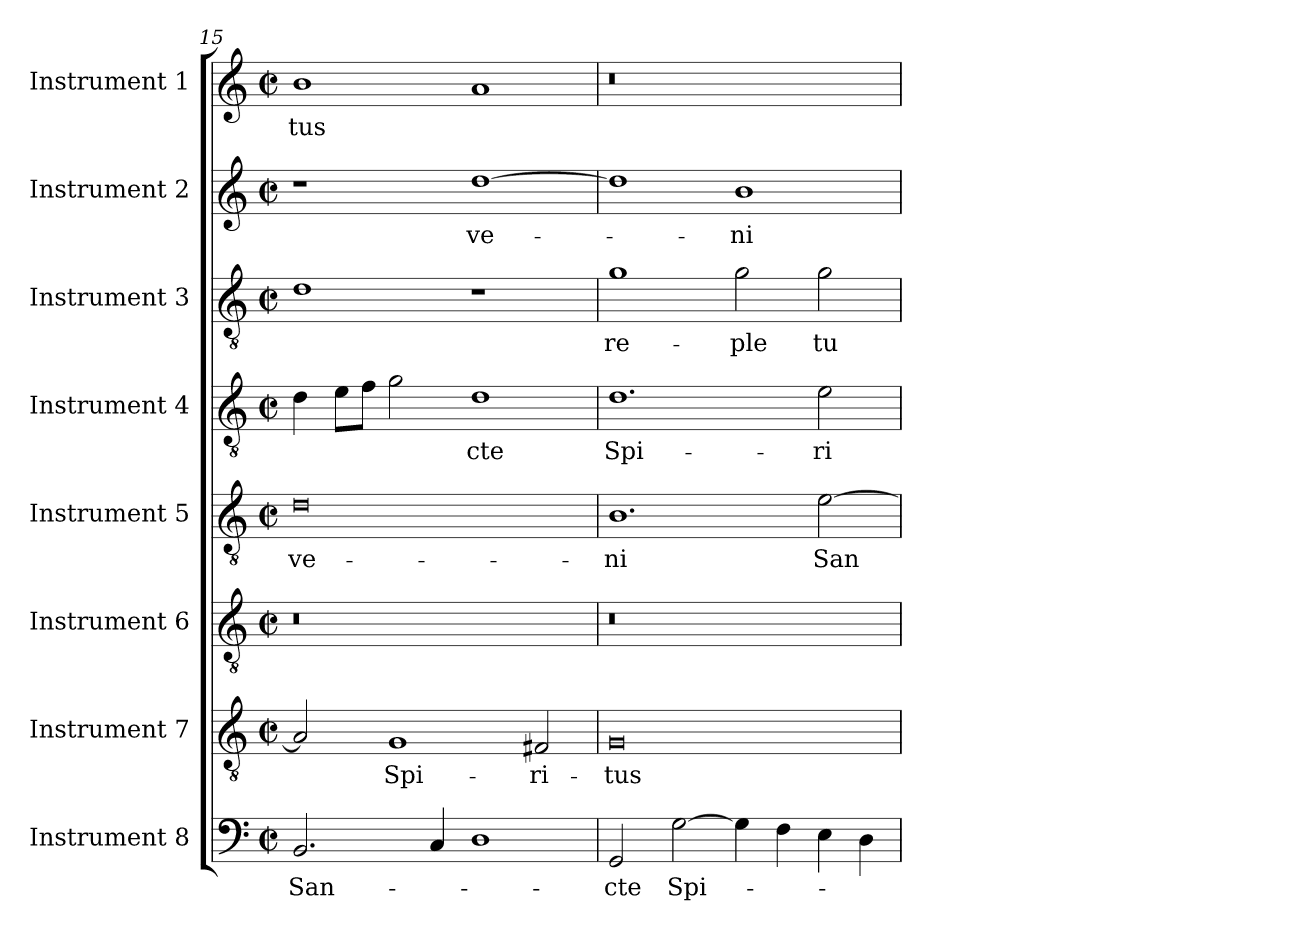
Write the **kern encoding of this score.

**kern	**text	**kern	**text	**kern	**kern	**text	**kern	**text	**kern	**text	**kern	**text	**kern	**text
*part8	*part8	*part7	*part7	*part6	*part5	*part5	*part4	*part4	*part3	*part3	*part2	*part2	*part1	*part1
*staff8	*staff8	*staff7	*staff7	*staff6	*staff5	*staff5	*staff4	*staff4	*staff3	*staff3	*staff2	*staff2	*staff1	*staff1
*I"Instrument 8	*	*I"Instrument 7	*	*I"Instrument 6	*I"Instrument 5	*	*I"Instrument 4	*	*I"Instrument 3	*	*I"Instrument 2	*	*I"Instrument 1	*
*clefF4	*	*clefGv2	*	*clefGv2	*clefGv2	*	*clefGv2	*	*clefGv2	*	*clefG2	*	*clefG2	*
*M2/2	*	*M2/2	*	*M2/2	*M2/2	*	*M2/2	*	*M2/2	*	*M2/2	*	*M2/2	*
*met(c|)	*	*met(c|)	*	*met(c|)	*met(c|)	*	*met(c|)	*	*met(c|)	*	*met(c|)	*	*met(c|)	*
=15	=15	=15	=15	=15	=15	=15	=15	=15	=15	=15	=15	=15	=15	=15
!	!LO:LY:b:cj	!	!	!	!	!LO:LY:b:cj	!	!	!	!	!	!	!	!LO:LY:b:cj
2.BB/	San-	2A/]	.	0r	0d	ve-	4d\	.	1d	.	1r	.	1b	-tus
.	.	.	.	.	.	.	8e\L	.	.	.	.	.	.	.
.	.	.	.	.	.	.	8f\J	.	.	.	.	.	.	.
!	!	!	!LO:LY:b:cj	!	!	!	!	!	!	!	!	!	!	!
.	.	1G	Spi-	.	.	.	2g\	.	.	.	.	.	.	.
4C/	.	.	.	.	.	.	.	.	.	.	.	.	.	.
!	!	!	!	!	!	!	!	!LO:LY:b:cj	!	!	!	!LO:LY:b:cj	!	!
1D	.	.	.	.	.	.	1d	-cte	1r	.	[>1dd	ve-	1a	.
!	!	!	!LO:LY:b:cj	!	!	!	!	!	!	!	!	!	!	!
.	.	2F#X/	-ri-	.	.	.	.	.	.	.	.	.	.	.
=16	=16	=16	=16	=16	=16	=16	=16	=16	=16	=16	=16	=16	=16	=16
!	!LO:LY:b:cj	!	!LO:LY:b:cj	!	!	!LO:LY:b:cj	!	!LO:LY:b:cj	!	!LO:LY:b:cj	!	!	!	!
2GG/	-cte	0G	-tus	0r	1.B	-ni	1.d	Spi-	1g	re-	1dd]	.	0r	.
!	!LO:LY:b:cj	!	!	!	!	!	!	!	!	!	!	!	!	!
[>2G\	Spi-	.	.	.	.	.	.	.	.	.	.	.	.	.
!	!	!	!	!	!	!	!	!	!	!LO:LY:b:cj	!	!LO:LY:b:cj	!	!
4G\]	.	.	.	.	.	.	.	.	2g\	-ple	1b	-ni	.	.
4F\	.	.	.	.	.	.	.	.	.	.	.	.	.	.
!	!	!	!	!	!	!LO:LY:b:cj	!	!LO:LY:b:cj	!	!LO:LY:b:cj	!	!	!	!
4E\	.	.	.	.	[>2e\	San-	2e\	-ri-	2g\	tu-	.	.	.	.
4D\	.	.	.	.	.	.	.	.	.	.	.	.	.	.
=	=	=	=	=	=	=	=	=	=	=	=	=	=	=
*-	*-	*-	*-	*-	*-	*-	*-	*-	*-	*-	*-	*-	*-	*-
